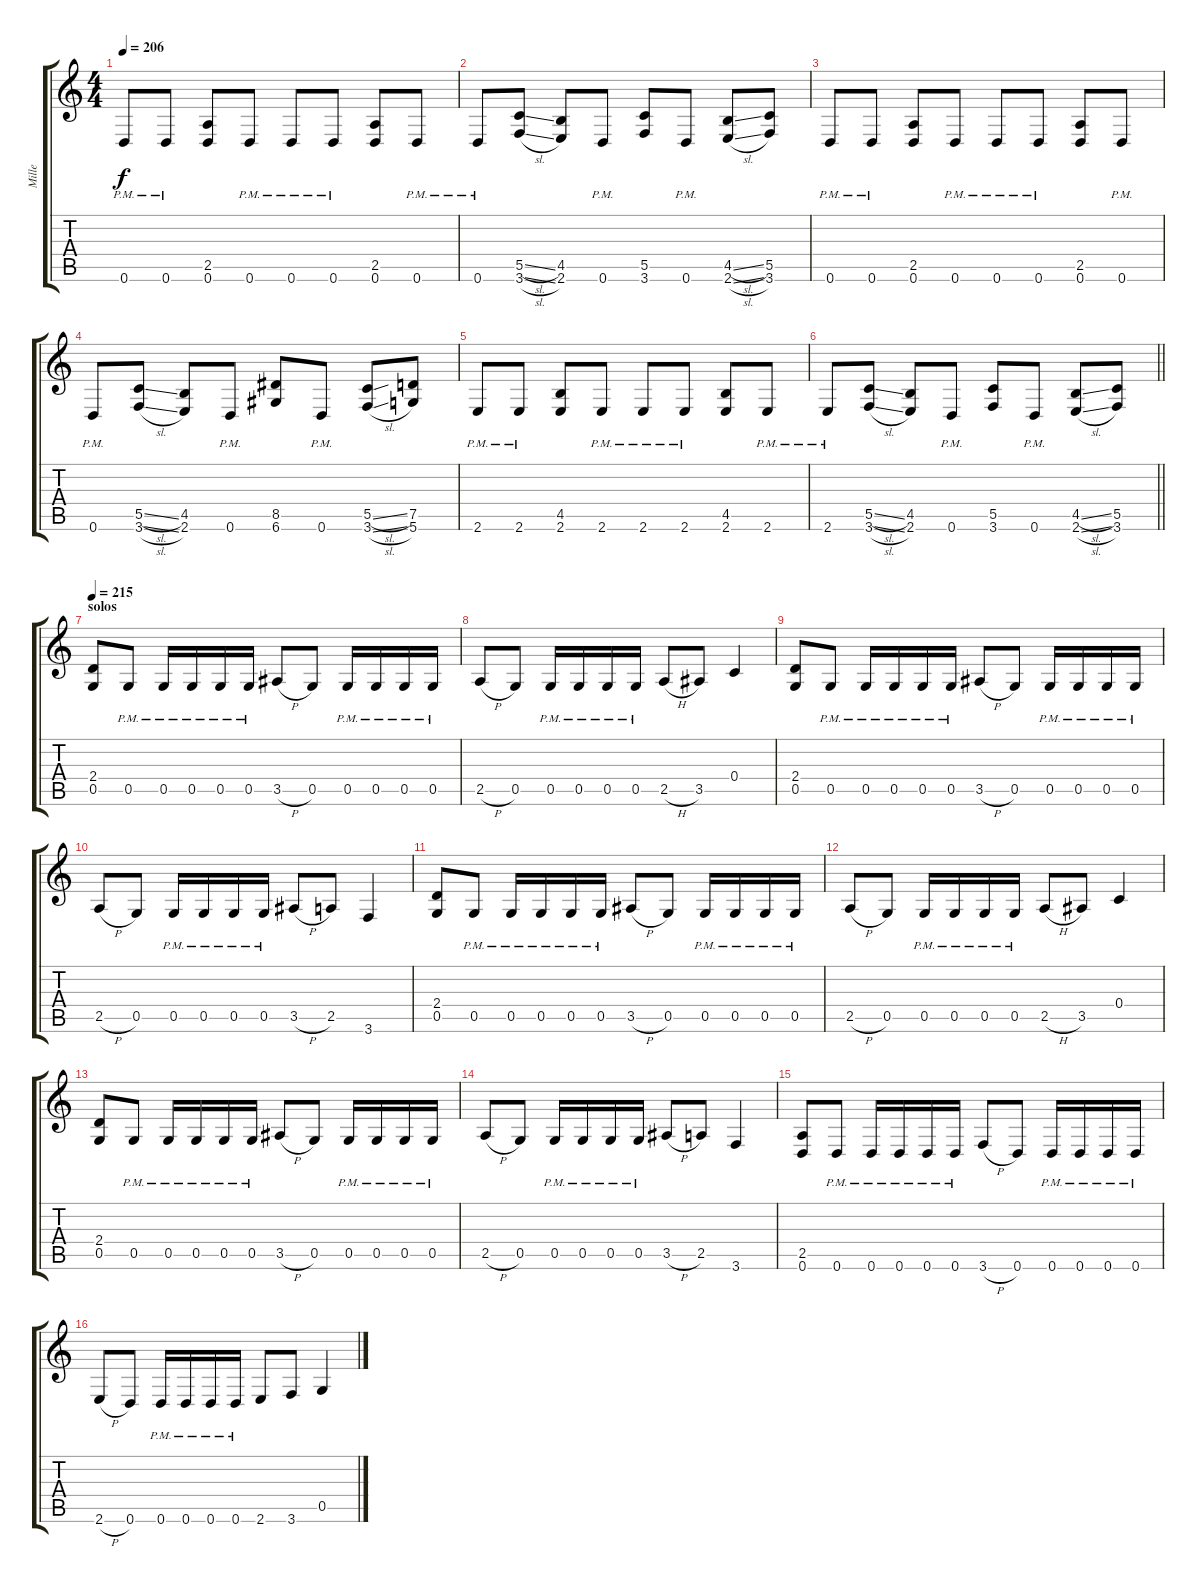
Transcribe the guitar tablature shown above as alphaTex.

\track ("Mille" "Mille") {instrument distortionguitar}
\staff {score tabs}
\tuning (D4 A3 F3 C3 G2 D2) {hide}
\ts (4 4)
\tempo 206
\clef g2
\ks c
0.6{pm}.8{dy f} 0.6{pm}.8 (2.5 0.6).8 0.6{pm}.8 0.6{pm}.8 0.6{pm}.8 (2.5 0.6).8 0.6{pm}.8 |
0.6{pm}.8 (5.5{sl} 3.6{sl}).8 (4.5 2.6).8 0.6{pm}.8 (5.5 3.6).8 0.6{pm}.8 (4.5{sl} 2.6{sl}).8 (5.5 3.6).8 |
0.6{pm}.8 0.6{pm}.8 (2.5 0.6).8 0.6{pm}.8 0.6{pm}.8 0.6{pm}.8 (2.5 0.6).8 0.6{pm}.8 |
0.6{pm}.8 (5.5{sl} 3.6{sl}).8 (4.5 2.6).8 0.6{pm}.8 (8.5 6.6).8 0.6{pm}.8 (5.5{sl} 3.6{sl}).8 (7.5 5.6).8 |
2.6{pm}.8 2.6{pm}.8 (4.5 2.6).8 2.6{pm}.8 2.6{pm}.8 2.6{pm}.8 (4.5 2.6).8 2.6{pm}.8 |
\barLineRight lightlight
2.6{pm}.8 (5.5{sl} 3.6{sl}).8 (4.5 2.6).8 0.6{pm}.8 (5.5 3.6).8 0.6{pm}.8 (4.5{sl} 2.6{sl}).8 (5.5 3.6).8 |
\section ("" "solos")
\tempo 215
(2.4 0.5).8 0.5{pm}.8 0.5{pm}.16 0.5{pm}.16 0.5{pm}.16 0.5{pm}.16 3.5{h}.8 0.5.8 0.5{pm}.16 0.5{pm}.16 0.5{pm}.16 0.5{pm}.16 |
2.5{h}.8 0.5.8 0.5{pm}.16 0.5{pm}.16 0.5{pm}.16 0.5{pm}.16 2.5{h}.8 3.5.8 0.4.4 |
(2.4 0.5).8 0.5{pm}.8 0.5{pm}.16 0.5{pm}.16 0.5{pm}.16 0.5{pm}.16 3.5{h}.8 0.5.8 0.5{pm}.16 0.5{pm}.16 0.5{pm}.16 0.5{pm}.16 |
2.5{h}.8 0.5.8 0.5{pm}.16 0.5{pm}.16 0.5{pm}.16 0.5{pm}.16 3.5{h}.8 2.5.8 3.6.4 |
(2.4 0.5).8 0.5{pm}.8 0.5{pm}.16 0.5{pm}.16 0.5{pm}.16 0.5{pm}.16 3.5{h}.8 0.5.8 0.5{pm}.16 0.5{pm}.16 0.5{pm}.16 0.5{pm}.16 |
2.5{h}.8 0.5.8 0.5{pm}.16 0.5{pm}.16 0.5{pm}.16 0.5{pm}.16 2.5{h}.8 3.5.8 0.4.4 |
(2.4 0.5).8 0.5{pm}.8 0.5{pm}.16 0.5{pm}.16 0.5{pm}.16 0.5{pm}.16 3.5{h}.8 0.5.8 0.5{pm}.16 0.5{pm}.16 0.5{pm}.16 0.5{pm}.16 |
2.5{h}.8 0.5.8 0.5{pm}.16 0.5{pm}.16 0.5{pm}.16 0.5{pm}.16 3.5{h}.8 2.5.8 3.6.4 |
(2.5 0.6).8 0.6{pm}.8 0.6{pm}.16 0.6{pm}.16 0.6{pm}.16 0.6{pm}.16 3.6{h}.8 0.6.8 0.6{pm}.16 0.6{pm}.16 0.6{pm}.16 0.6{pm}.16 |
2.6{h}.8 0.6.8 0.6{pm}.16 0.6{pm}.16 0.6{pm}.16 0.6{pm}.16 2.6.8 3.6.8 0.5.4
